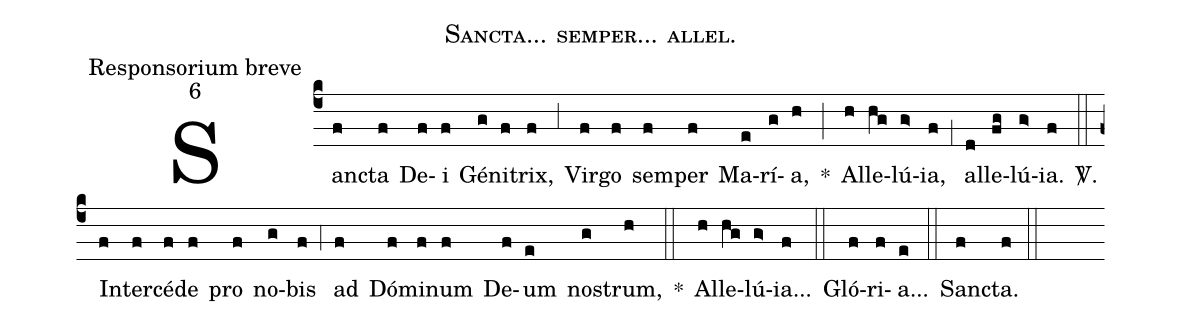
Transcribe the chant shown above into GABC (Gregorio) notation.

name:Sancta... semper... allel.;
office-part:Responsorium breve;
mode:6;
%%
(c4) San(f)cta(f) De(f)i(f) Gé(g)ni(f)trix,(f) (;3) Vir(f)go(f) sem(f)per(f) Ma(e)rí(g)a,(h) *(;) Al(h)le(hg)lú(g>)ia,(f) (;1) al(d)le(fg)lú(g>)ia.(f) <sp>V/</sp>.(::) In(f)ter(f)cé(f)de(f) pro(f) no(g)bis(f) (;4) ad(f) Dó(f)mi(f)num(f) De(f)um(e) no(g)strum,(h) *(::) Al(h)le(hg)lú(g>)ia...(f) (::) Gló(f)ri(f)a...(e) (::) San(f)cta.(f) (::)
